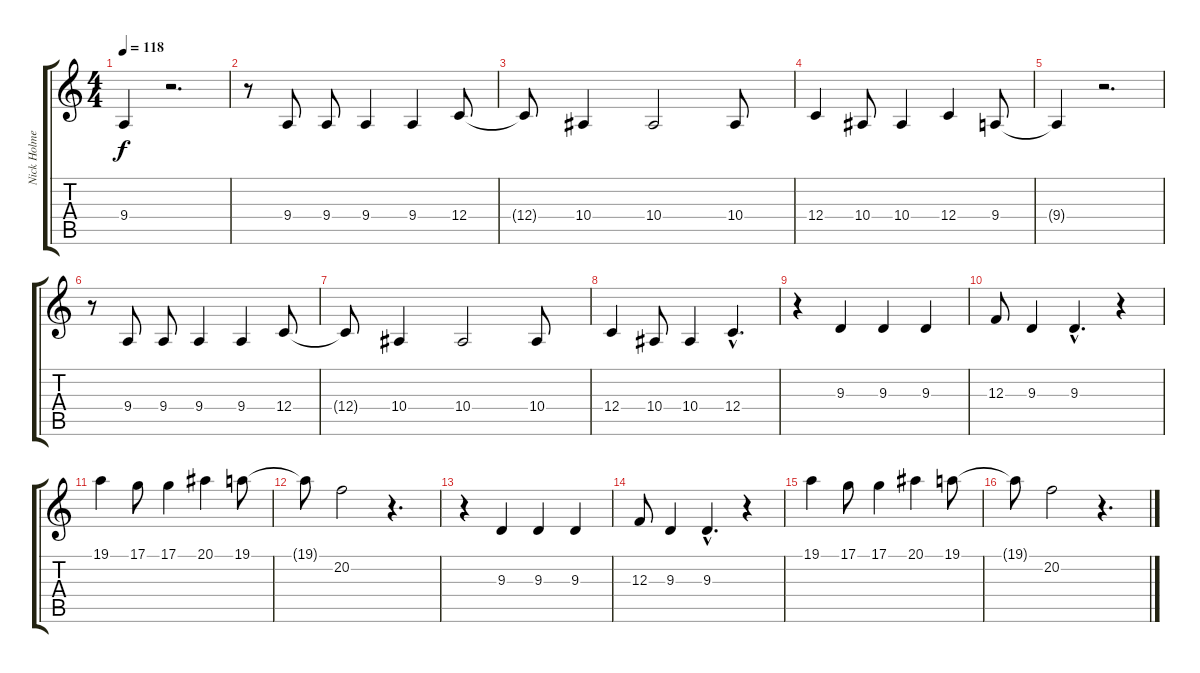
\track ("Nick Holmes" "Nick Holme") {instrument flute}
\staff {score tabs}
\tuning (D4 A3 F3 C3 G2 D2) {hide}
\ts (4 4)
\tempo 118
\clef g2
\ks c
9.4{t}.4{dy f} r.2{d} |
r.8 9.4.8 9.4.8 9.4.4 9.4.4 12.4.8 |
12.4{t}.8 10.4.4 10.4.2 10.4.8 |
12.4.4 10.4.8 10.4.4 12.4.4 9.4.8 |
9.4{t}.4 r.2{d} |
r.8 9.4.8 9.4.8 9.4.4 9.4.4 12.4.8 |
12.4{t}.8 10.4.4 10.4.2 10.4.8 |
12.4.4 10.4.8 10.4.4 12.4{hac}.4{d} |
r.4 9.3.4 9.3.4 9.3.4 |
12.3.8 9.3.4 9.3{hac}.4{d} r.4 |
19.1.4 17.1.8 17.1.4 20.1.4 19.1.8 |
19.1{t}.8 20.2.2 r.4{d} |
r.4 9.3.4 9.3.4 9.3.4 |
12.3.8 9.3.4 9.3{hac}.4{d} r.4 |
19.1.4 17.1.8 17.1.4 20.1.4 19.1.8 |
19.1{t}.8 20.2.2 r.4{d}
